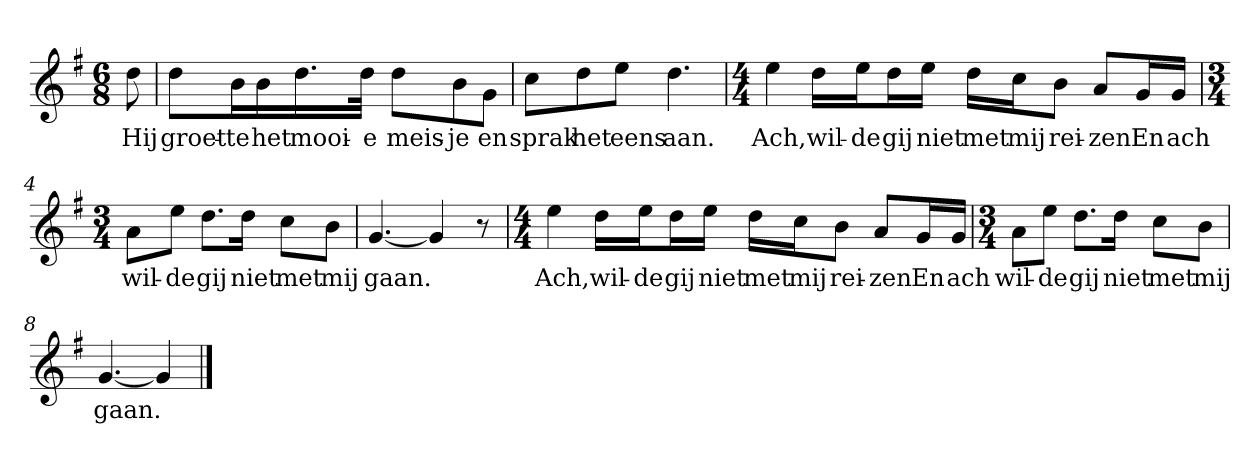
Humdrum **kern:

**kern	**text
*part1	*part1
*staff1	*staff1
*clefG2	*
*k[f#]	*
*G:	*
*M6/8	*
*MM120	*
=	=
8dd	Hij
=1	=1
8dd\L	groet-
16b\L	-te
16b\	het
16.dd\	mooi-
32dd\JJk	-e
8dd\L	meis-
8b\	-je
8g\J	en
=2	=2
8cc\L	sprak
8dd\	het
8ee\J	eens
4.dd	aan.
=3	=3
*M4/4	*
4ee	Ach,
16dd\LL	wil-
16ee\J	-de
16dd\L	gij
16ee\JJ	niet
16dd\LL	met
16cc\J	mij
8b\J	rei-
8a/L	-zen
16g/L	En
16g/JJ	ach
=4	=4
*M3/4	*
8a\L	wil-
8ee\J	-de
8.dd\L	gij
16dd\Jk	niet
8cc\L	met
8b\J	mij
=5	=5
[4.g	gaan.
4g]	.
8r	.
=6	=6
*M4/4	*
4ee	Ach,
16dd\LL	wil-
16ee\J	-de
16dd\L	gij
16ee\JJ	niet
16dd\LL	met
16cc\J	mij
8b\J	rei-
8a/L	-zen
16g/L	En
16g/JJ	ach
=7	=7
*M3/4	*
8a\L	wil-
8ee\J	-de
8.dd\L	gij
16dd\Jk	niet
8cc\L	met
8b\J	mij
=8	=8
[4.g	gaan.
4g]	.
==	==
*-	*-
